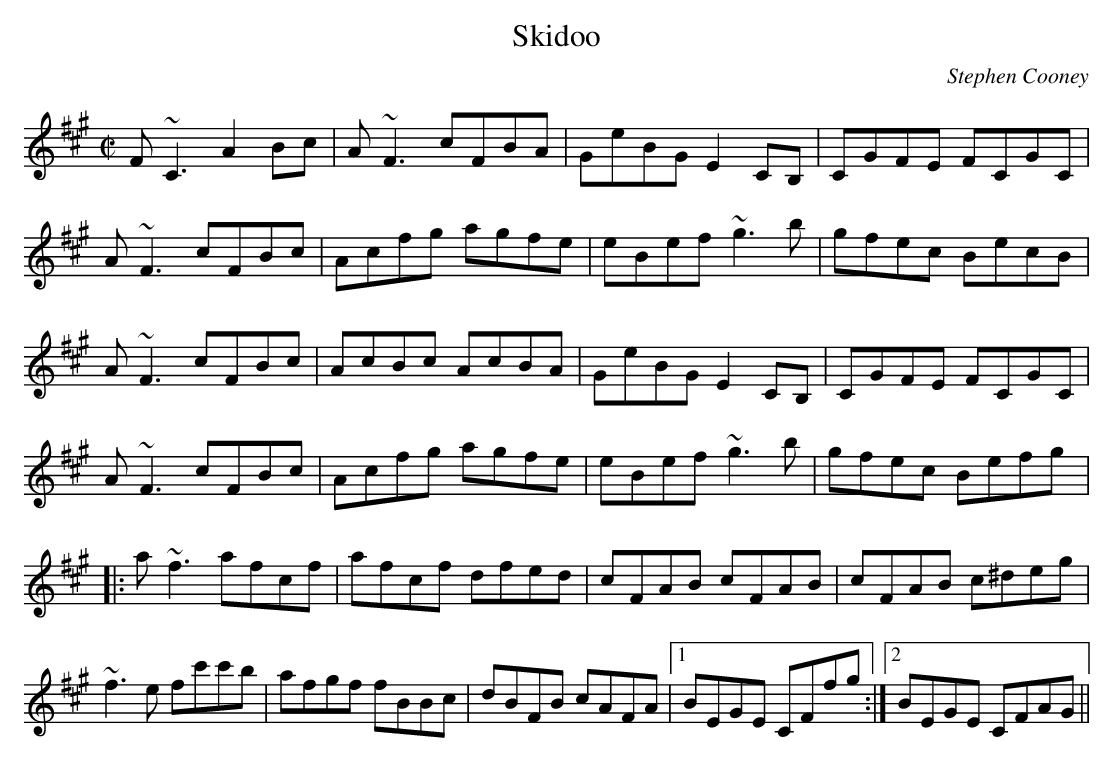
X:1
T:Skidoo
M:C|
L:1/8
C:Stephen Cooney
K:A
!F~C3 A2Bc | A~F3 cFBA | GeBG E2CB, | CGFE FCGC |
!A~F3 cFBc | Acfg agfe | eBef ~g3b | gfec BecB |
!A~F3 cFBc | AcBc AcBA | GeBG E2CB, | CGFE FCGC |
!A~F3 cFBc | Acfg agfe | eBef ~g3b | gfec Befg |:
!a~f3 afcf | afcf dfed | cFAB cFAB | cFAB c^deg |
!~f3e fc'c'b | afgf fBBc | dBFB cAFA |1 BEGE CFfg :|2 BEGE CFAG ||
